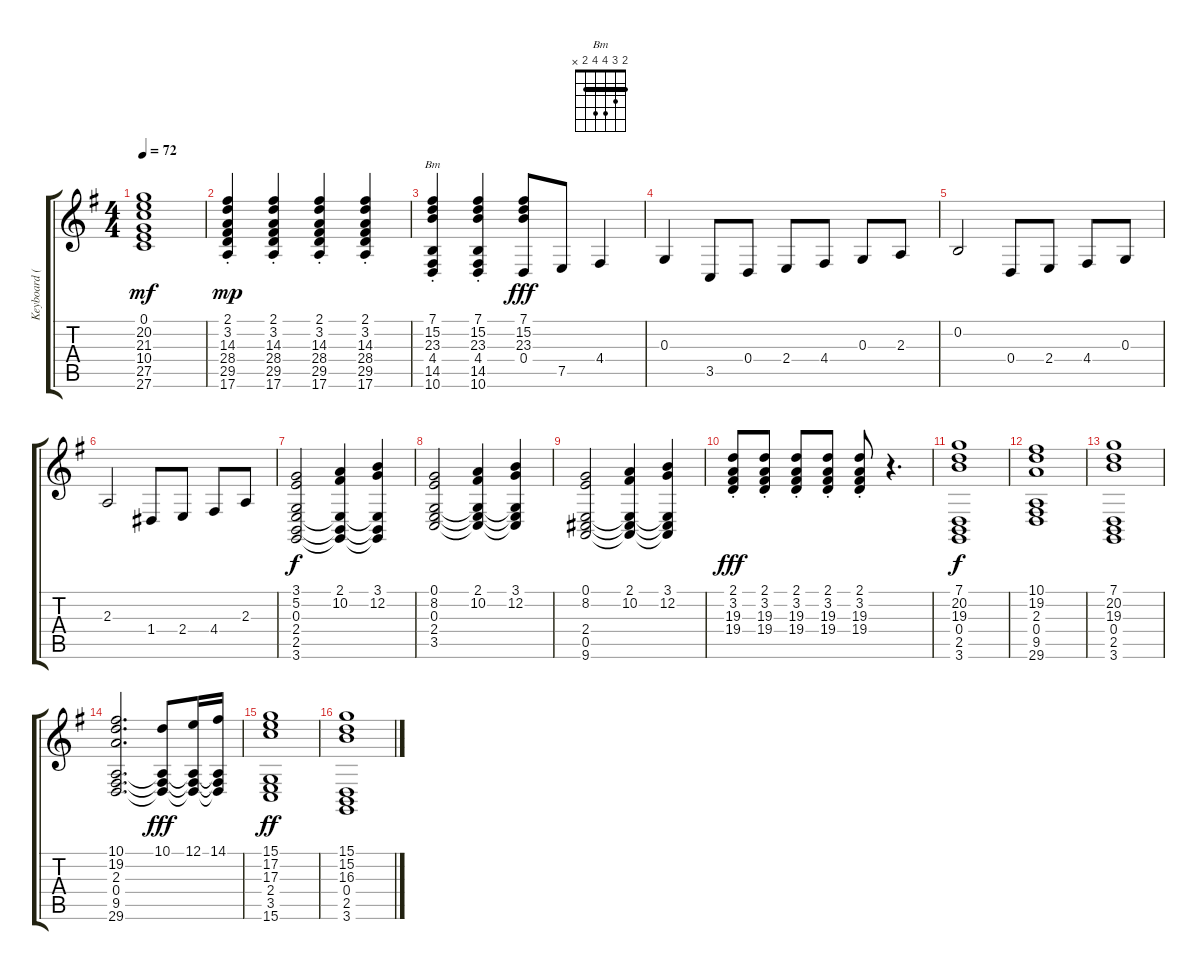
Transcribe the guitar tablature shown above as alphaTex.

\track ("Keyboard (Louis)" "Keyboard (") {instrument stringensemble1}
\staff {score tabs}
\tuning (E4 B3 G3 D3 A2 E2) {hide}
\chord ("Bm" 2 3 4 4 2 x) {barre 2}
\ts (4 4)
\tempo 72
\clef g2
\ks g
(0.1 20.2 21.3 10.4 27.5 27.6).1{dy mf} |
(2.1{st} 3.2{st} 14.3{st} 28.4{st} 29.5{st} 17.6{st}).4{dy mp} (2.1{st} 3.2{st} 14.3{st} 28.4{st} 29.5{st} 17.6{st}).4 (2.1{st} 3.2{st} 14.3{st} 28.4{st} 29.5{st} 17.6{st}).4 (2.1{st} 3.2{st} 14.3{st} 28.4{st} 29.5{st} 17.6{st}).4 |
(7.1{st} 15.2{st} 23.3{st} 4.4{st} 14.5{st} 10.6{st}).4{ch "Bm"} (7.1{st} 15.2{st} 23.3{st} 4.4{st} 14.5{st} 10.6{st}).4 (7.1 15.2 23.3 0.4).8{dy fff} 7.5.8 4.4.4 |
0.3.4 3.5.8 0.4.8 2.4.8 4.4.8 0.3.8 2.3.8 |
0.2.2 0.4.8 2.4.8 4.4.8 0.3.8 |
2.3.2 1.4.8 2.4.8 4.4.8 2.3.8 |
(3.1 5.2 0.3 2.4 2.5 3.6).2{dy f} (2.1 10.2 2.4{t} 2.5{t} 3.6{t}).4 (3.1 12.2 2.4{t} 2.5{t} 3.6{t}).4 |
(0.1 8.2 0.3 2.4 3.5).2 (2.1 10.2 0.3{t} 2.4{t} 3.5{t}).4 (3.1 12.2 0.3{t} 2.4{t} 3.5{t}).4 |
(0.1 8.2 2.4 0.5 9.6).2 (2.1 10.2 2.4{t} 0.5{t} 9.6{t}).4 (3.1 12.2 2.4{t} 0.5{t} 9.6{t}).4 |
(2.1{st} 3.2{st} 19.3 19.4{st}).8{dy fff} (2.1{st} 3.2{st} 19.3 19.4{st}).8 (2.1{st} 3.2{st} 19.3 19.4{st}).8 (2.1{st} 3.2{st} 19.3 19.4{st}).8 (2.1{st} 3.2{st} 19.3 19.4{st}).8 r.4{d} |
(7.1 20.2 19.3 0.4 2.5 3.6).1{dy f} |
(10.1 19.2 2.3 0.4 9.5 29.6).1 |
(7.1 20.2 19.3 0.4 2.5 3.6).1 |
(10.1 19.2 2.3 0.4 9.5 29.6).2{d} (10.1 2.3{t} 0.4{t} 9.5{t}).8{dy fff} (12.1 2.3{t} 0.4{t} 9.5{t}).16 (14.1 2.3{t} 0.4{t} 9.5{t}).16 |
(15.1 17.2 17.3 2.4 3.5 15.6).1{dy ff} |
(15.1 15.2 16.3 0.4 2.5 3.6).1
